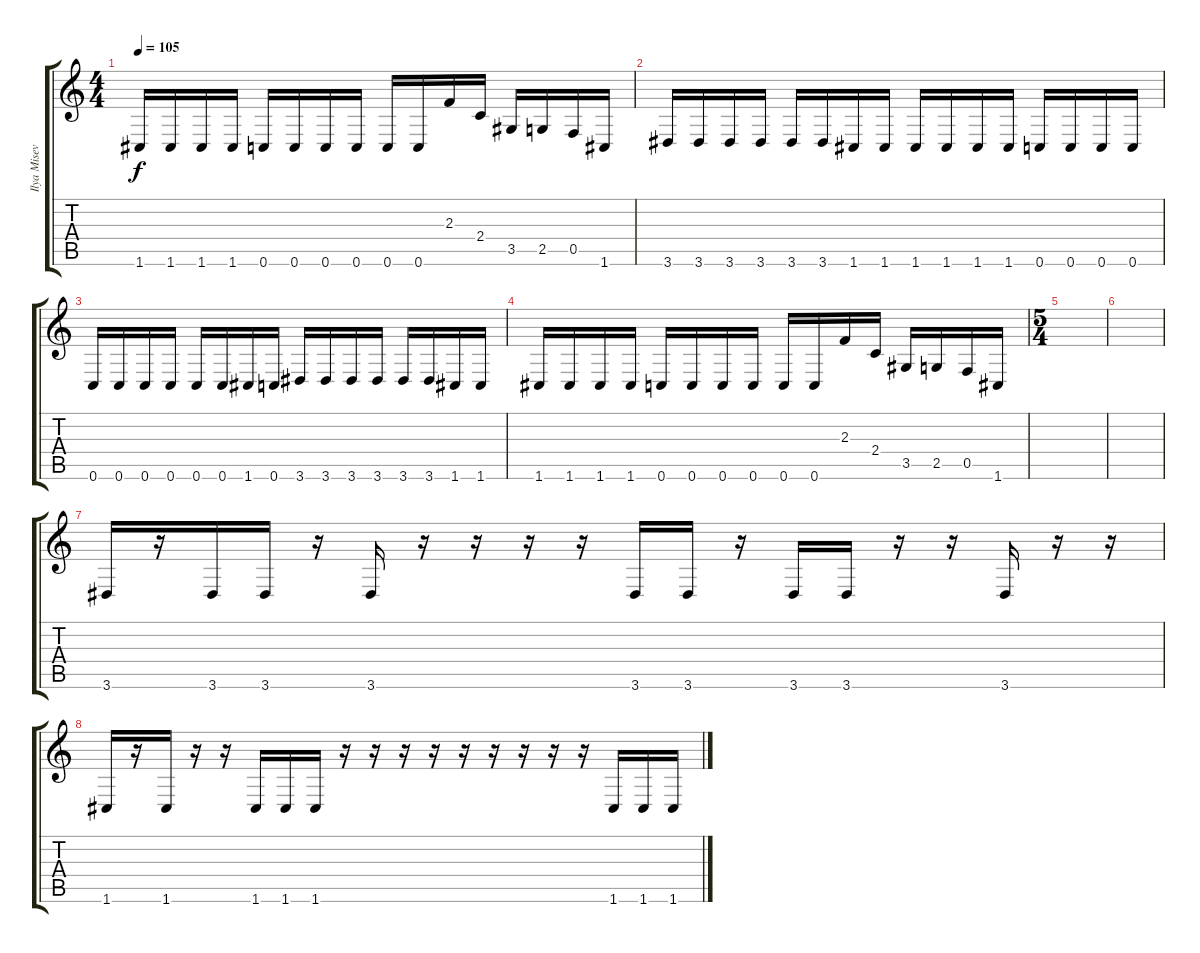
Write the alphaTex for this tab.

\track ("Ilya Misevich" "Ilya Misev") {instrument electricbassfinger}
\staff {score tabs}
\tuning (C4 G3 Eb3 Bb2 F2 C2) {hide}
\ts (4 4)
\tempo 105
\clef g2
\ks c
1.6.16{dy f} 1.6.16 1.6.16 1.6.16 0.6.16 0.6.16 0.6.16 0.6.16 0.6.16 0.6.16 2.3.16 2.4.16 3.5.16 2.5.16 0.5.16 1.6.16 |
3.6.16 3.6.16 3.6.16 3.6.16 3.6.16 3.6.16 1.6.16 1.6.16 1.6.16 1.6.16 1.6.16 1.6.16 0.6.16 0.6.16 0.6.16 0.6.16 |
0.6.16 0.6.16 0.6.16 0.6.16 0.6.16 0.6.16 1.6.16 0.6.16 3.6.16 3.6.16 3.6.16 3.6.16 3.6.16 3.6.16 1.6.16 1.6.16 |
1.6.16 1.6.16 1.6.16 1.6.16 0.6.16 0.6.16 0.6.16 0.6.16 0.6.16 0.6.16 2.3.16 2.4.16 3.5.16 2.5.16 0.5.16 1.6.16 |
\ts (5 4)
|
|
3.6.16 r.16 3.6.16 3.6.16 r.16 3.6.16 r.16 r.16 r.16 r.16 3.6.16 3.6.16 r.16 3.6.16 3.6.16 r.16 r.16 3.6.16 r.16 r.16 |
1.6.16 r.16 1.6.16 r.16 r.16 1.6.16 1.6.16 1.6.16 r.16 r.16 r.16 r.16 r.16 r.16 r.16 r.16 r.16 1.6.16 1.6.16 1.6.16
